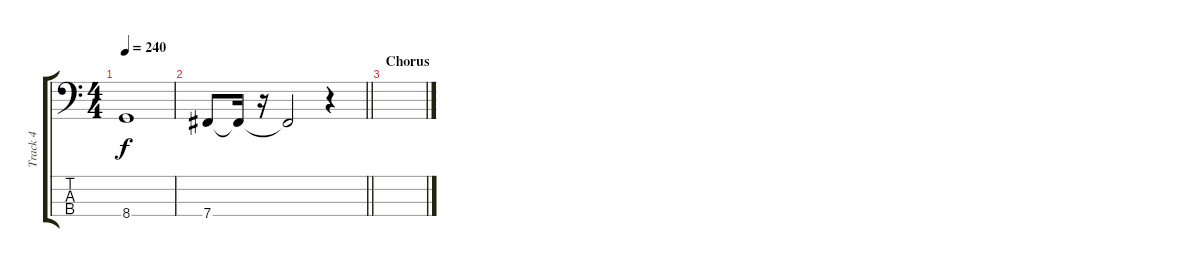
\track ("Track 4" "Track 4") {instrument electricbasspick}
\staff {score tabs}
\tuning (E2 B1 Gb1 B0) {hide}
\ts (4 4)
\tempo 240
\clef f4
\ks c
8.4.1{dy f} |
\barLineRight lightlight
7.4.8 7.4{t}.16 r.16 7.4{t}.2 r.4 |
\section ("" "Chorus")
